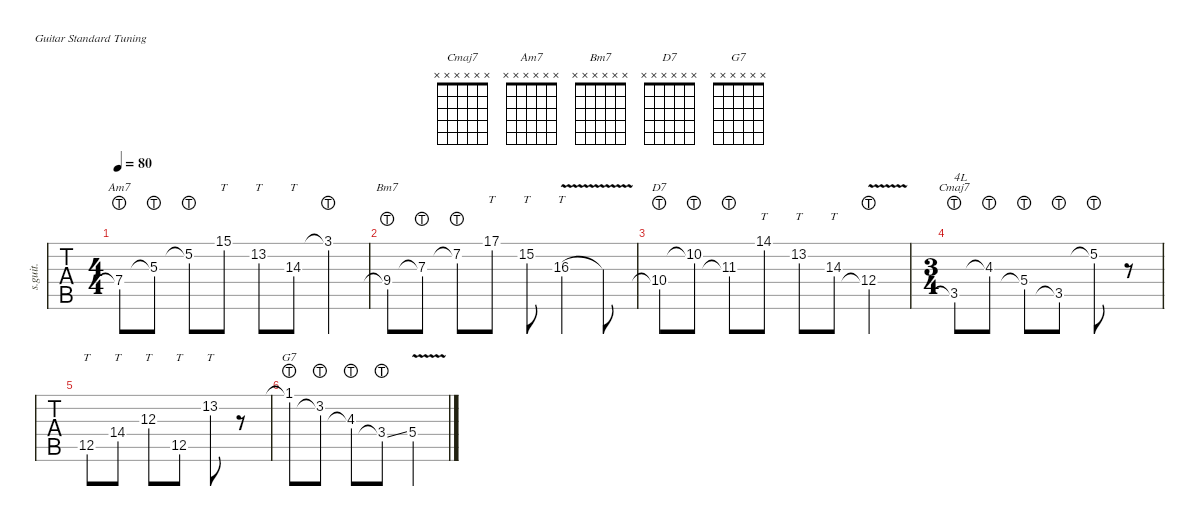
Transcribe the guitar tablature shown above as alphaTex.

\defaultSystemsLayout 4
\hideDynamics
\bracketExtendMode nobrackets
\otherSystemsTrackNameOrientation horizontal
\track ("Steel Guitar" "s.guit.") {instrument acousticguitarsteel}
\staff {tabs}
\tuning (E4 B3 G3 D3 A2 E2)
\chord ("Cmaj7" x x x x x x)
\chord ("Am7" x x x x x x)
\chord ("Bm7" x x x x x x)
\chord ("D7" x x x x x x)
\chord ("G7" x x x x x x)
\ts (4 4)
\tempo 80
\clef g2
\ks c
7.4{lht}.8{ch "Am7" dy mf} 5.3{lht}.8 5.2{lht}.8 15.1.8{tt} 13.2.8{tt} 14.3.8{tt} 3.1{lht}.4 |
9.4{lht}.8{ch "Bm7"} 7.3{lht}.8 7.2{lht}.8 17.1.8{tt} 15.2.8{tt} 16.3{v}.4{tt} 16.3{t}.8 |
10.4{lht}.8{ch "D7"} 10.2{lht}.8 11.3{lht}.8 14.1.8{tt} 13.2.8{tt} 14.3.8{tt} 12.4{v lht}.4 |
\ts (3 4)
\beaming (8 2 2 2)
3.5{lht}.8{ch "Cmaj7" txt "4L"} 4.3{lht}.8 5.4{lht}.8 3.5{lht}.8 5.2{lht}.8 r.8 |
12.5.8{tt} 14.4.8{tt} 12.3.8{tt} 12.5.8{tt} 13.2.8{tt} r.8 |
1.1{lht}.8{ch "G7"} 3.2{lht}.8 4.3{lht}.8 3.4{ss lht}.8 5.4{v}.4
